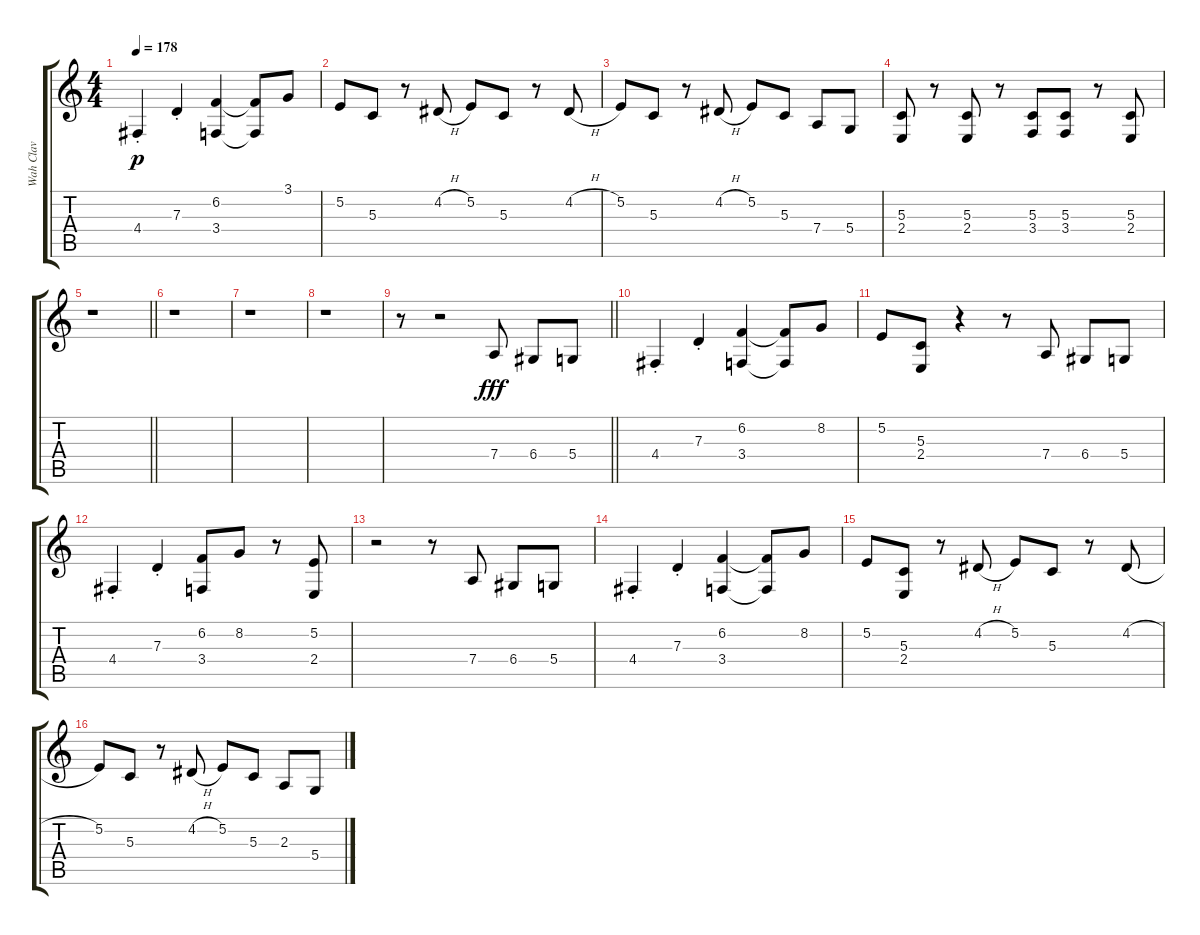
\track ("Wah Clav" "Wah Clav") {instrument clavinet}
\staff {score tabs}
\tuning (E4 B3 G3 D3 A2 E2) {hide}
\ts (4 4)
\tempo 178
\clef g2
\ks c
4.4{st}.4{dy p} 7.3{st}.4 (6.2 3.4).4 (6.2{t} 3.4{t}).8 3.1.8 |
5.2.8 5.3.8 r.8 4.2{h}.8 5.2.8 5.3.8 r.8 4.2{h}.8 |
5.2.8 5.3.8 r.8 4.2{h}.8 5.2.8 5.3.8 7.4.8 5.4.8 |
(5.3 2.4).8 r.8 (5.3 2.4).8 r.8 (5.3 3.4).8 (5.3 3.4).8 r.8 (5.3 2.4).8 |
\barLineRight lightlight
r.1 |
r.1 |
r.1 |
r.1 |
\barLineRight lightlight
r.8 r.2 7.4.8{dy fff} 6.4.8 5.4.8 |
4.4{st}.4 7.3{st}.4 (6.2 3.4).4 (6.2{t} 3.4{t}).8 8.2.8 |
5.2.8 (5.3 2.4).8 r.4 r.8 7.4.8 6.4.8 5.4.8 |
4.4{st}.4 7.3{st}.4 (6.2 3.4).8 8.2.8 r.8 (5.2 2.4).8 |
r.2 r.8 7.4.8 6.4.8 5.4.8 |
4.4{st}.4 7.3{st}.4 (6.2 3.4).4 (6.2{t} 3.4{t}).8 8.2.8 |
5.2.8 (5.3 2.4).8 r.8 4.2{h}.8 5.2.8 5.3.8 r.8 4.2{h}.8 |
5.2.8 5.3.8 r.8 4.2{h}.8 5.2.8 5.3.8 2.3.8 5.4.8
